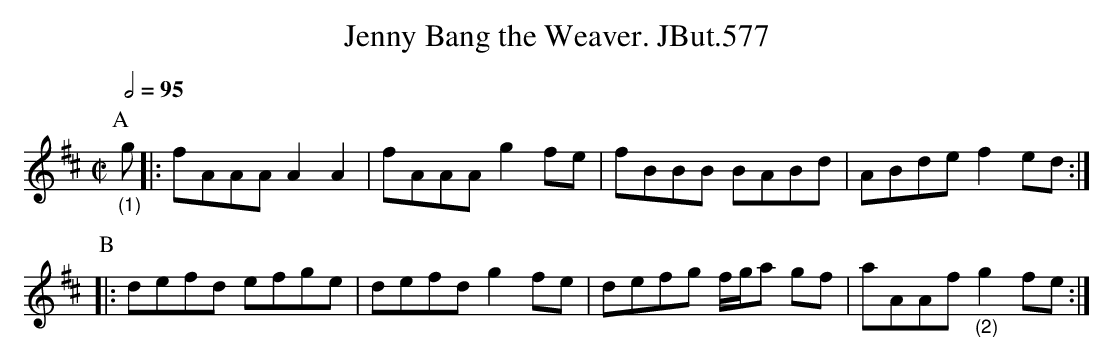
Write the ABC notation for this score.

X:1
T:Jenny Bang the Weaver. JBut.577
M:C|
Q:1/2=95
L:1/8
K:D
P:A
"_(1)"g |: fAAA A2A2 | fAAA g2fe | fBBB BABd | ABde f2ed :|
P:B
|: defd efge | defd g2fe | defg f/g/a gf | aAAf "_(2)"g2fe :|
